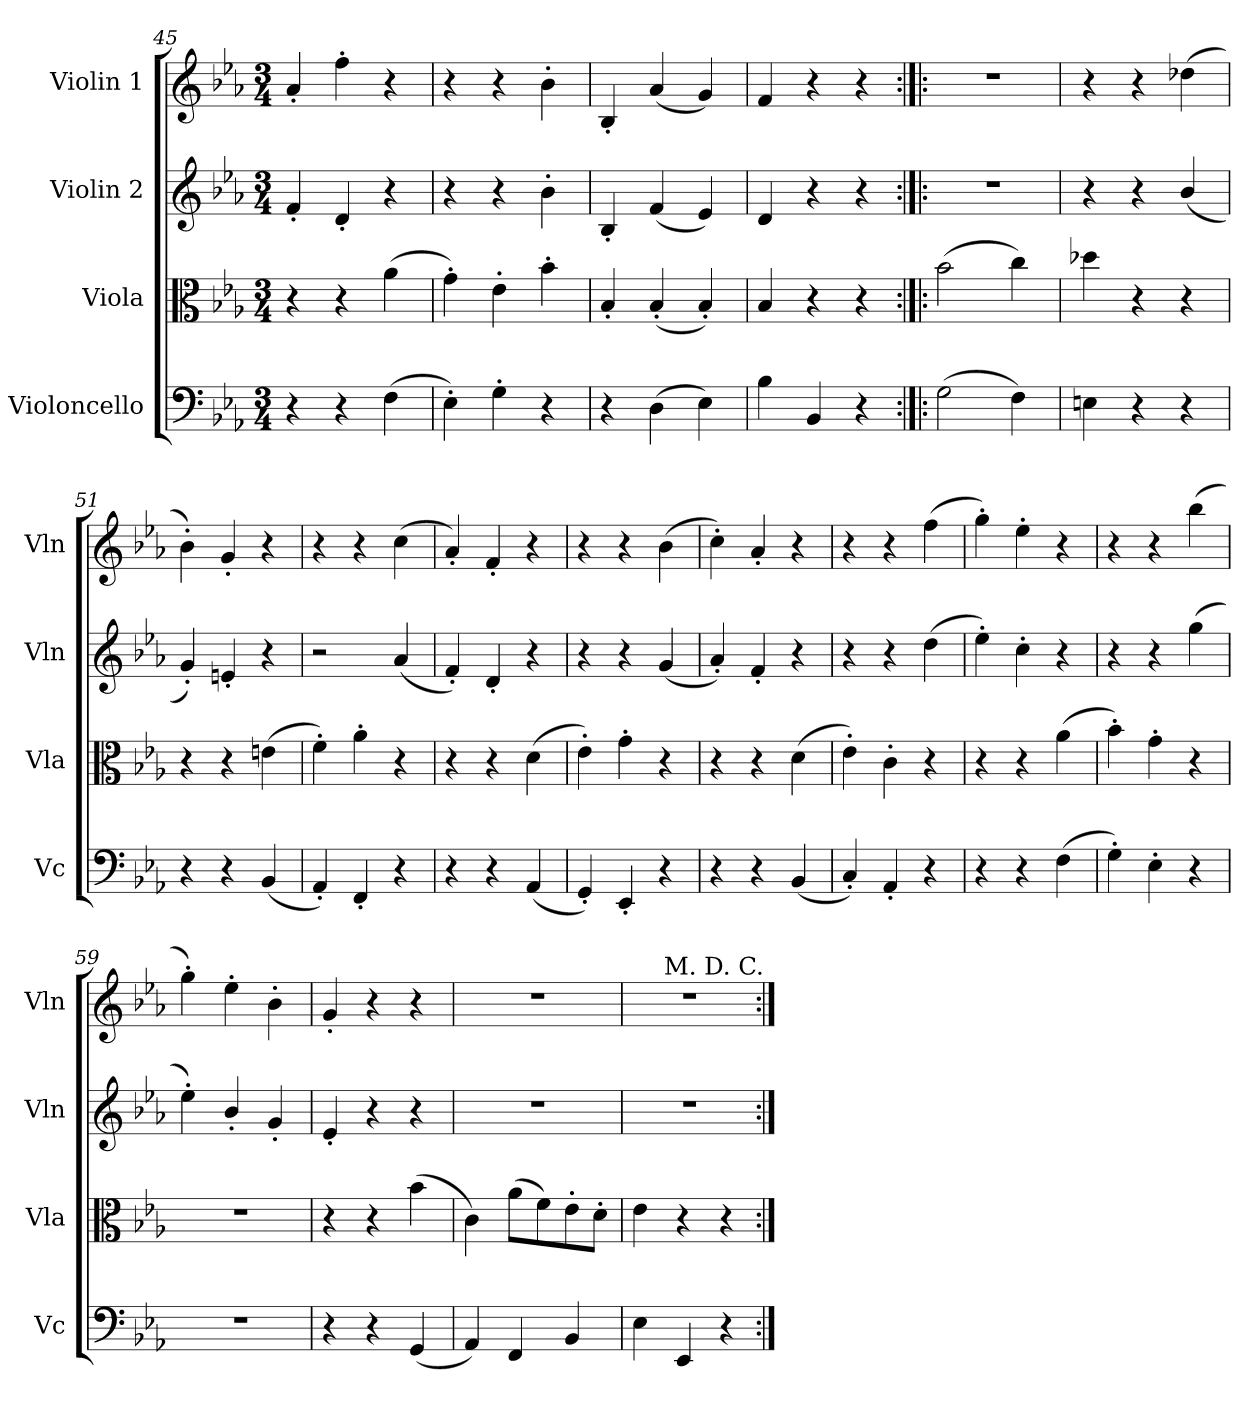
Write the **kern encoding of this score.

**kern	**kern	**kern	**kern
*part4	*part3	*part2	*part1
*staff4	*staff3	*staff2	*staff1
*I"Violoncello	*I"Viola	*I"Violin 2	*I"Violin 1
*I'Vc	*I'Vla	*I'Vln	*I'Vln
*clefF4	*clefC3	*clefG2	*clefG2
*k[b-e-a-]	*k[b-e-a-]	*k[b-e-a-]	*k[b-e-a-]
*M3/4	*M3/4	*M3/4	*M3/4
=45	=45	=45	=45
4r	4r	4f'/	4a-'/
4r	4r	4d'/	4ff'\
(4F\	(4a-\	4r	4r
=46	=46	=46	=46
4E-'\)	4g'\)	4r	4r
4G'\	4e-'\	4r	4r
4r	4b-'\	4b-'\	4b-'\
=47	=47	=47	=47
4r	4B-'/	4B-'/	4B-'/
(4D\	(4B-'/	(4f/	(4a-/
4E-\)	4B-'/)	4e-/)	4g/)
=48	=48	=48	=48
4B-\	4B-/	4d/	4f/
4BB-/	4r	4r	4r
4r	4r	4r	4r
!!LO:LB:g=z
=49:|!|:	=49:|!|:	=49:|!|:	=49:|!|:
(>2G\	(>2b-\	2.r	2.r
4F\)	4cc\)	.	.
=50	=50	=50	=50
4En\	4dd-X\	4r	4r
4r	4r	4r	4r
4r	4r	(4b-/	(4dd-X\
=51	=51	=51	=51
4r	4r	4g'/)	4b-'\)
4r	4r	4en'/	4g'/
(4BB-/	(4en\	4r	4r
=52	=52	=52	=52
4AA-'/)	4f'\)	2r	4r
4FF'/	4a-'\	.	4r
4r	4r	(4a-/	(4cc\
=53	=53	=53	=53
4r	4r	4f'/)	4a-'/)
4r	4r	4d'/	4f'/
(4AA-/	(4d\	4r	4r
=54	=54	=54	=54
4GG'/)	4e-'\)	4r	4r
4EE-'/	4g'\	4r	4r
4r	4r	(4g/	(4b-\
=55	=55	=55	=55
4r	4r	4a-'/)	4cc'\)
4r	4r	4f'/	4a-'/
(4BB-/	(4d\	4r	4r
!!LO:LB:g=z
=56	=56	=56	=56
4C'/)	4e-'\)	4r	4r
4AA-'/	4c'\	4r	4r
4r	4r	(4dd\	(4ff\
=57	=57	=57	=57
4r	4r	4ee-'\)	4gg'\)
4r	4r	4cc'\	4ee-'\
(4F\	(4a-\	4r	4r
=58	=58	=58	=58
4G'\)	4b-'\)	4r	4r
4E-'\	4g'\	4r	4r
4r	4r	(4gg\	(4bb-\
=59	=59	=59	=59
2.r	2.r	4ee-'\)	4gg'\)
.	.	4b-'/	4ee-'\
.	.	4g'/	4b-'\
=60	=60	=60	=60
4r	4r	4e-'/	4g'/
4r	4r	4r	4r
(4GG/	(4b-\	4r	4r
=61	=61	=61	=61
4AA-/)	4c\)	2.r	2.r
4FF/	(8a-\L	.	.
.	8f\)	.	.
4BB-/	8e-'\	.	.
.	8d'\J	.	.
=62	=62	=62	=62
4E-\	4e-\	2.r	2.r
4EE-/	4r	.	.
4r	4r	.	.
!	!	!	!LO:TX:a:t=M. D. C.
=:|!	=:|!	=:|!	=:|!
*-	*-	*-	*-
